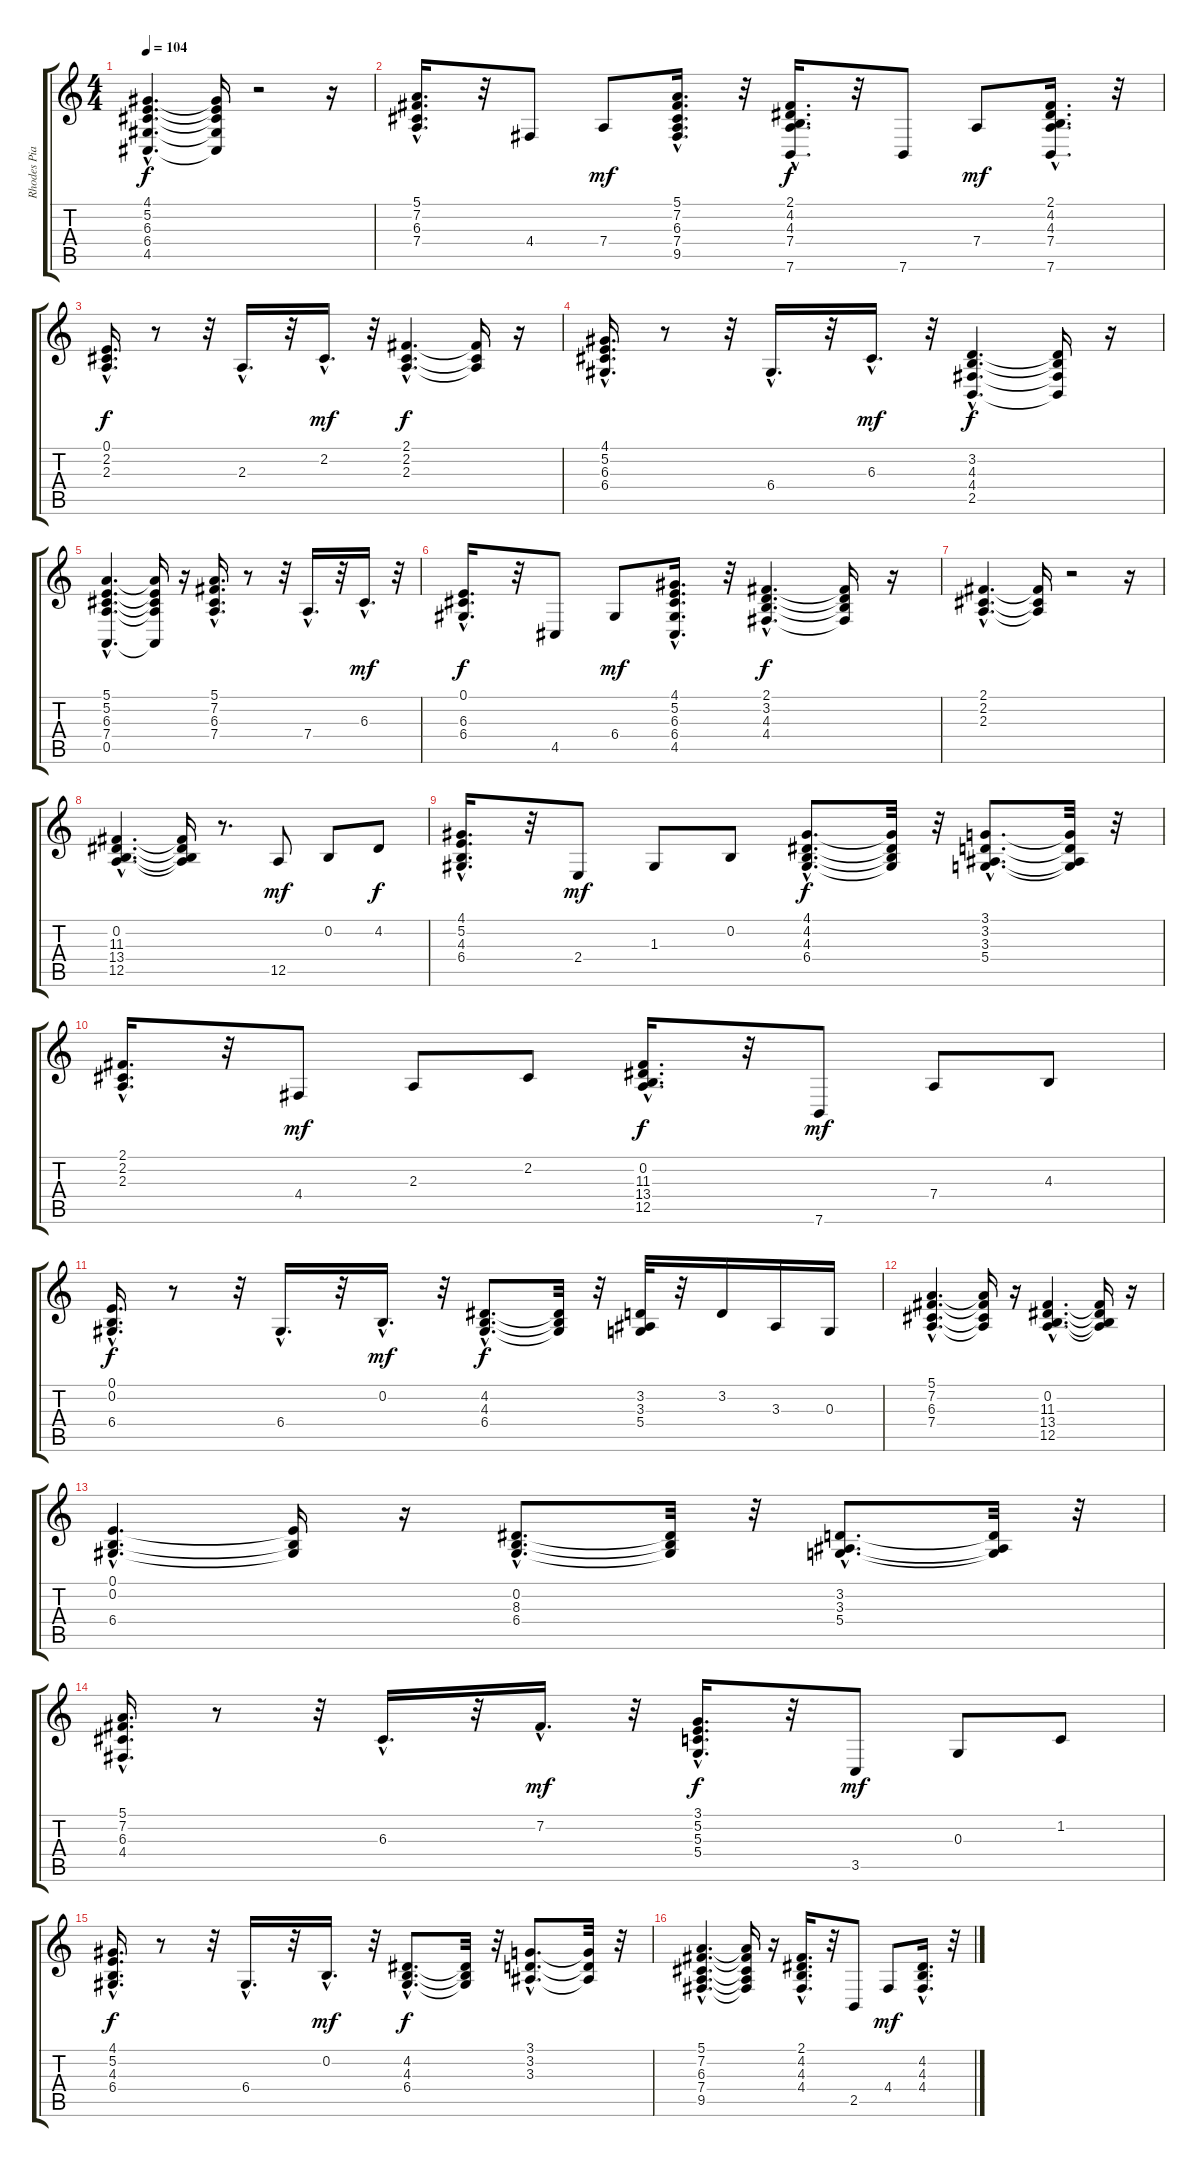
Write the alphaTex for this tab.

\track ("Rhodes Piano" "Rhodes Pia") {instrument electricpiano1}
\staff {score tabs}
\tuning (E4 B3 G3 D3 A2 E2) {hide}
\ts (4 4)
\tempo 104
\clef g2
\ks c
(4.1{hac} 5.2{hac} 6.3{hac} 6.4{hac} 4.5{hac}).4{d dy f} (4.1{t} 5.2{t} 6.3{t} 6.4{t} 4.5{t}).16 r.2 r.16 |
(5.1{hac} 7.2{hac} 6.3{hac} 7.4{hac}).16{d} r.32 4.4.8 7.4.8{dy mf} (5.1{hac} 7.2{hac} 6.3{hac} 7.4{hac} 9.5{hac}).16{d} r.32 (2.1{hac} 4.2{hac} 4.3{hac} 7.4{hac} 7.6{hac}).16{d dy f} r.32 7.6.8 7.4.8{dy mf} (2.1{hac} 4.2{hac} 4.3{hac} 7.4{hac} 7.6{hac}).16{d} r.32 |
(0.1{hac} 2.2{hac} 2.3{hac}).16{d dy f} r.8 r.32 2.3{hac}.16{d} r.32 2.2{hac}.16{d dy mf} r.32 (2.1{hac} 2.2{hac} 2.3{hac}).4{d dy f} (2.1{t} 2.2{t} 2.3{t}).16 r.16 |
(4.1{hac} 5.2{hac} 6.3{hac} 6.4{hac}).16{d} r.8 r.32 6.4{hac}.16{d} r.32 6.3{hac}.16{d dy mf} r.32 (3.2{hac} 4.3{hac} 4.4{hac} 2.5{hac}).4{d dy f} (3.2{t} 4.3{t} 4.4{t} 2.5{t}).16 r.16 |
(5.1{hac} 5.2{hac} 6.3{hac} 7.4{hac} 0.5{hac}).4{d} (5.1{t} 5.2{t} 6.3{t} 7.4{t} 0.5{t}).16 r.16 (5.1{hac} 7.2{hac} 6.3{hac} 7.4{hac}).16{d} r.8 r.32 7.4{hac}.16{d} r.32 6.3{hac}.16{d dy mf} r.32 |
(0.1{hac} 6.3{hac} 6.4{hac}).16{d dy f} r.32 4.5.8 6.4.8{dy mf} (4.1{hac} 5.2{hac} 6.3{hac} 6.4{hac} 4.5{hac}).16{d} r.32 (2.1{hac} 3.2{hac} 4.3{hac} 4.4{hac}).4{d dy f} (2.1{t} 3.2{t} 4.3{t} 4.4{t}).16 r.16 |
(2.1{hac} 2.2{hac} 2.3{hac}).4{d} (2.1{t} 2.2{t} 2.3{t}).16 r.2 r.16 |
(0.2{hac} 11.3{hac} 13.4{hac} 12.5{hac}).4{d} (0.2{t} 11.3{t} 13.4{t} 12.5{t}).16 r.8{d} 12.5.8{dy mf} 0.2.8 4.2.8{dy f} |
(4.1{hac} 5.2{hac} 4.3{hac} 6.4{hac}).16{d} r.32 2.4.8{dy mf} 1.3.8 0.2.8 (4.1{hac} 4.2{hac} 4.3{hac} 6.4{hac}).8{d dy f} (4.1{t} 4.2{t} 4.3{t} 6.4{t}).32 r.32 (3.1{hac} 3.2{hac} 3.3{hac} 5.4{hac}).8{d} (3.1{t} 3.2{t} 3.3{t} 5.4{t}).32 r.32 |
(2.1{hac} 2.2{hac} 2.3{hac}).16{d} r.32 4.4.8{dy mf} 2.3.8 2.2.8 (0.2{hac} 11.3{hac} 13.4{hac} 12.5{hac}).16{d dy f} r.32 7.6.8{dy mf} 7.4.8 4.3.8 |
(0.1{hac} 0.2{hac} 6.4{hac}).16{d dy f} r.8 r.32 6.4{hac}.16{d} r.32 0.2{hac}.16{d dy mf} r.32 (4.2{hac} 4.3{hac} 6.4{hac}).8{d dy f} (4.2{t} 4.3{t} 6.4{t}).32 r.32 (3.2 3.3 5.4).32 r.32 3.2.16 3.3.16 0.3.16 |
(5.1{hac} 7.2{hac} 6.3{hac} 7.4{hac}).4{d} (5.1{t} 7.2{t} 6.3{t} 7.4{t}).16 r.16 (0.2{hac} 11.3{hac} 13.4{hac} 12.5{hac}).4{d} (0.2{t} 11.3{t} 13.4{t} 12.5{t}).16 r.16 |
(0.1{hac} 0.2{hac} 6.4{hac}).4{d} (0.1{t} 0.2{t} 6.4{t}).16 r.16 (0.2{hac} 8.3{hac} 6.4{hac}).8{d} (0.2{t} 8.3{t} 6.4{t}).32 r.32 (3.2{hac} 3.3{hac} 5.4{hac}).8{d} (3.2{t} 3.3{t} 5.4{t}).32 r.32 |
(5.1{hac} 7.2{hac} 6.3{hac} 4.4{hac}).16{d} r.8 r.32 6.3{hac}.16{d} r.32 7.2{hac}.16{d dy mf} r.32 (3.1{hac} 5.2{hac} 5.3{hac} 5.4{hac}).16{d dy f} r.32 3.5.8{dy mf} 0.3.8 1.2.8 |
(4.1{hac} 5.2{hac} 4.3{hac} 6.4{hac}).16{d dy f} r.8 r.32 6.4{hac}.16{d} r.32 0.2{hac}.16{d dy mf} r.32 (4.2{hac} 4.3{hac} 6.4{hac}).8{d dy f} (4.2{t} 4.3{t} 6.4{t}).32 r.32 (3.1{hac} 3.2{hac} 3.3{hac}).8{d} (3.1{t} 3.2{t} 3.3{t}).32 r.32 |
(5.1{hac} 7.2{hac} 6.3{hac} 7.4{hac} 9.5{hac}).4{d} (5.1{t} 7.2{t} 6.3{t} 7.4{t} 9.5{t}).16 r.16 (2.1{hac} 4.2{hac} 4.3{hac} 4.4{hac}).16{d} r.32 2.5.8 4.4.8{dy mf} (4.2{hac} 4.3{hac} 4.4{hac}).16{d} r.32
